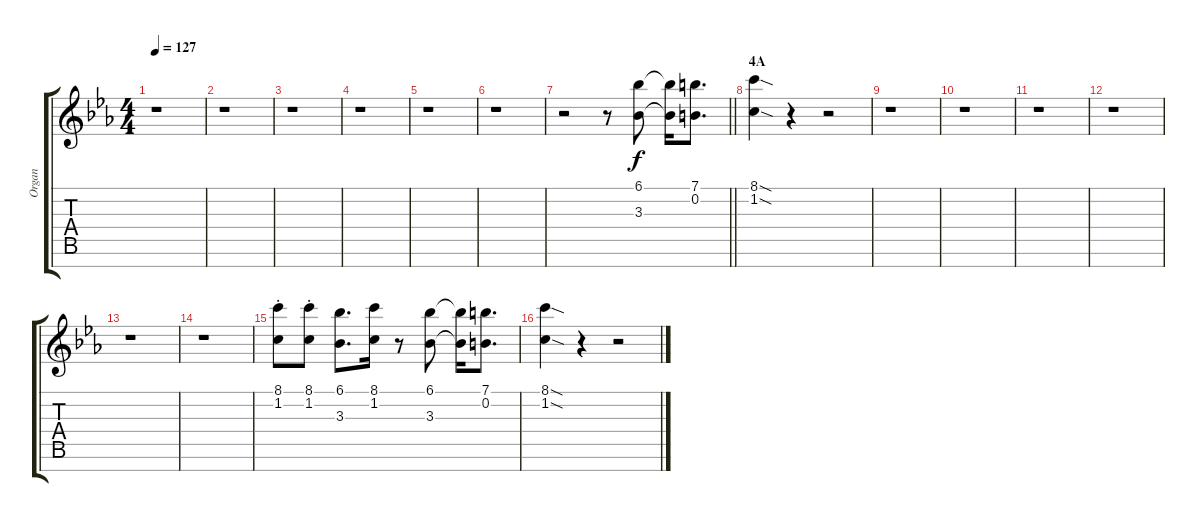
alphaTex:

\track ("Organ" "Organ") {instrument rockorgan}
\staff {score tabs}
\tuning (E5 B4 G4 D4 A3 E3 B2) {hide}
\ts (4 4)
\tempo 127
\clef g2
\ks eb
r.1{dy f} |
r.1 |
r.1 |
r.1 |
r.1 |
r.1 |
\barLineRight lightlight
r.2 r.8 (6.1 3.3).8 (6.1{t} 3.3{t}).16 (7.1 0.2).8{d} |
\section ("" "4A")
(8.1{sod} 1.2{sod}).4 r.4 r.2 |
r.1 |
r.1 |
r.1 |
r.1 |
r.1 |
r.1 |
(8.1{st} 1.2{st}).8 (8.1{st} 1.2{st}).8 (6.1 3.3).8{d} (8.1 1.2).16 r.8 (6.1 3.3).8 (6.1{t} 3.3{t}).16 (7.1 0.2).8{d} |
(8.1{sod} 1.2{sod}).4 r.4 r.2
